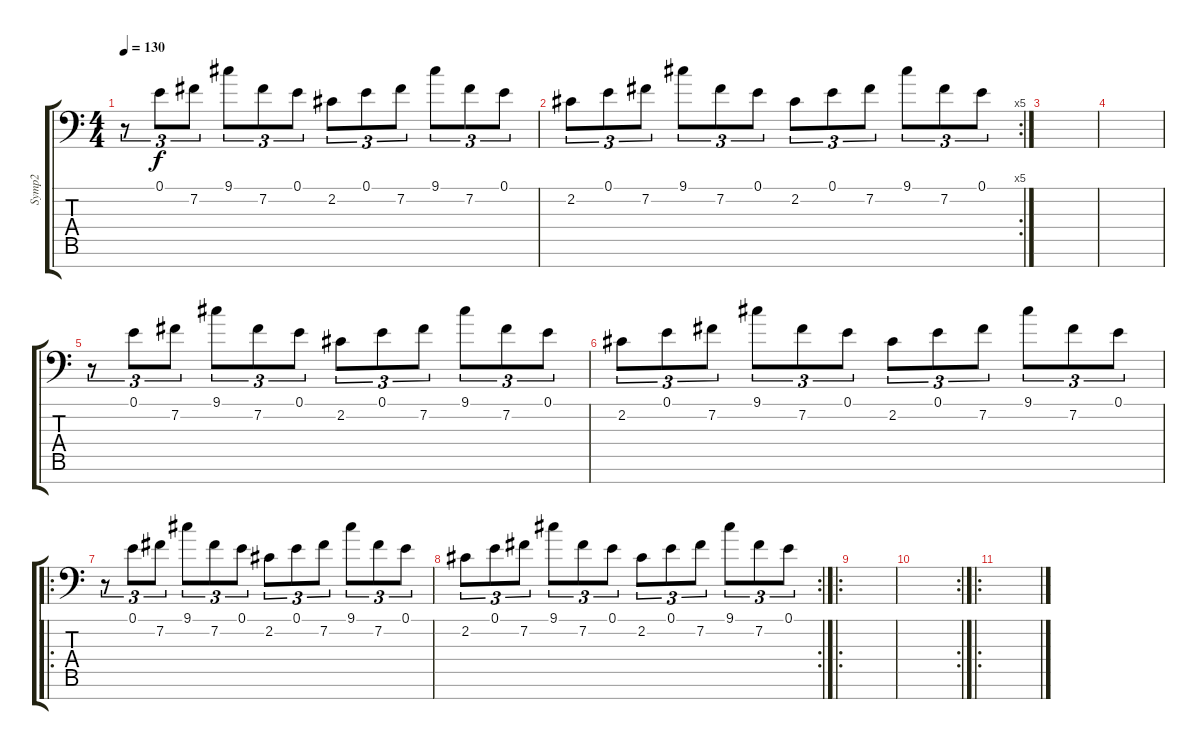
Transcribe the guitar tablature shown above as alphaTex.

\track ("Symp2" "Symp2") {instrument orchestralharp}
\staff {score tabs}
\tuning (E4 B3 G3 D3 A2 E2 C-1) {hide}
\ts (4 4)
\tempo 130
\clef f4
\ks c
r.8{tu (3 2) dy f} 0.1.8{tu (3 2)} 7.2.8{tu (3 2)} 9.1.8{tu (3 2)} 7.2.8{tu (3 2)} 0.1.8{tu (3 2)} 2.2.8{tu (3 2)} 0.1.8{tu (3 2)} 7.2.8{tu (3 2)} 9.1.8{tu (3 2)} 7.2.8{tu (3 2)} 0.1.8{tu (3 2)} |
\rc 5
2.2.8{tu (3 2)} 0.1.8{tu (3 2)} 7.2.8{tu (3 2)} 9.1.8{tu (3 2)} 7.2.8{tu (3 2)} 0.1.8{tu (3 2)} 2.2.8{tu (3 2)} 0.1.8{tu (3 2)} 7.2.8{tu (3 2)} 9.1.8{tu (3 2)} 7.2.8{tu (3 2)} 0.1.8{tu (3 2)} |
|
|
r.8{tu (3 2)} 0.1.8{tu (3 2)} 7.2.8{tu (3 2)} 9.1.8{tu (3 2)} 7.2.8{tu (3 2)} 0.1.8{tu (3 2)} 2.2.8{tu (3 2)} 0.1.8{tu (3 2)} 7.2.8{tu (3 2)} 9.1.8{tu (3 2)} 7.2.8{tu (3 2)} 0.1.8{tu (3 2)} |
2.2.8{tu (3 2)} 0.1.8{tu (3 2)} 7.2.8{tu (3 2)} 9.1.8{tu (3 2)} 7.2.8{tu (3 2)} 0.1.8{tu (3 2)} 2.2.8{tu (3 2)} 0.1.8{tu (3 2)} 7.2.8{tu (3 2)} 9.1.8{tu (3 2)} 7.2.8{tu (3 2)} 0.1.8{tu (3 2)} |
\ro
r.8{tu (3 2)} 0.1.8{tu (3 2)} 7.2.8{tu (3 2)} 9.1.8{tu (3 2)} 7.2.8{tu (3 2)} 0.1.8{tu (3 2)} 2.2.8{tu (3 2)} 0.1.8{tu (3 2)} 7.2.8{tu (3 2)} 9.1.8{tu (3 2)} 7.2.8{tu (3 2)} 0.1.8{tu (3 2)} |
\rc 2
2.2.8{tu (3 2)} 0.1.8{tu (3 2)} 7.2.8{tu (3 2)} 9.1.8{tu (3 2)} 7.2.8{tu (3 2)} 0.1.8{tu (3 2)} 2.2.8{tu (3 2)} 0.1.8{tu (3 2)} 7.2.8{tu (3 2)} 9.1.8{tu (3 2)} 7.2.8{tu (3 2)} 0.1.8{tu (3 2)} |
\ro
|
\rc 2
|
\ro
